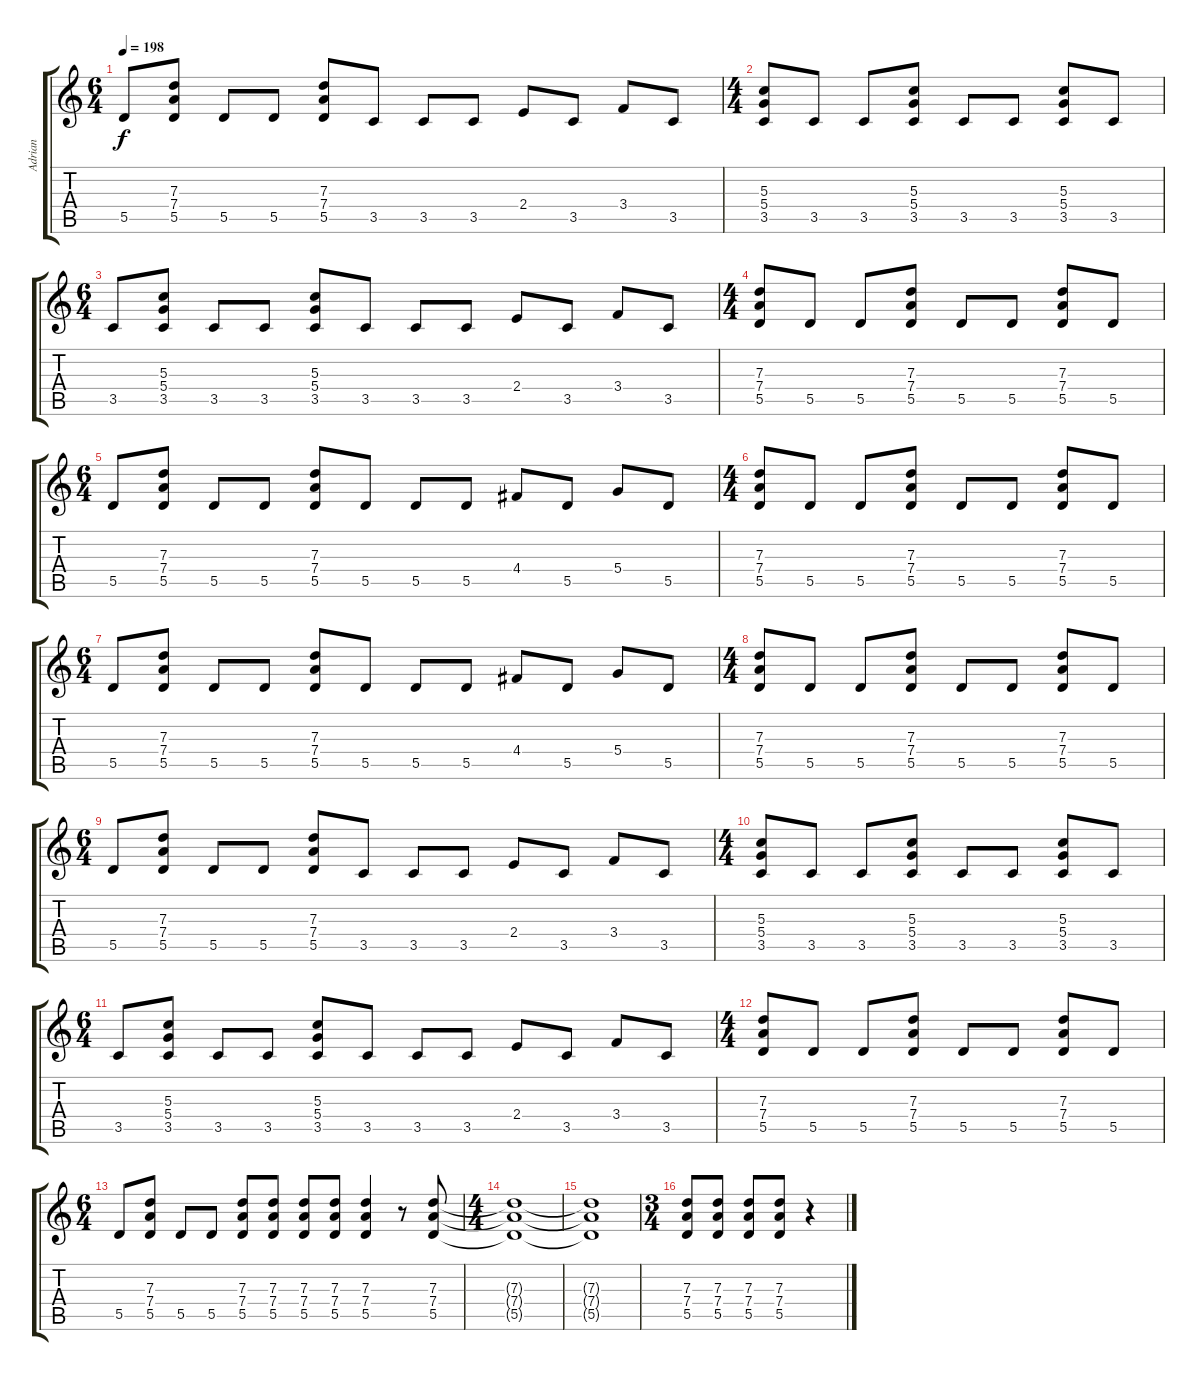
\track ("Adrian" "Adrian") {instrument overdrivenguitar}
\staff {score tabs}
\tuning (E4 B3 G3 D3 A2 E2) {hide}
\ts (6 4)
\tempo 198
\clef g2
\ks c
5.5.8{dy f} (7.3 7.4 5.5).8 5.5.8 5.5.8 (7.3 7.4 5.5).8 3.5.8 3.5.8 3.5.8 2.4.8 3.5.8 3.4.8 3.5.8 |
\ts (4 4)
(5.3 5.4 3.5).8 3.5.8 3.5.8 (5.3 5.4 3.5).8 3.5.8 3.5.8 (5.3 5.4 3.5).8 3.5.8 |
\ts (6 4)
3.5.8 (5.3 5.4 3.5).8 3.5.8 3.5.8 (5.3 5.4 3.5).8 3.5.8 3.5.8 3.5.8 2.4.8 3.5.8 3.4.8 3.5.8 |
\ts (4 4)
(7.3 7.4 5.5).8 5.5.8 5.5.8 (7.3 7.4 5.5).8 5.5.8 5.5.8 (7.3 7.4 5.5).8 5.5.8 |
\ts (6 4)
5.5.8 (7.3 7.4 5.5).8 5.5.8 5.5.8 (7.3 7.4 5.5).8 5.5.8 5.5.8 5.5.8 4.4.8 5.5.8 5.4.8 5.5.8 |
\ts (4 4)
(7.3 7.4 5.5).8 5.5.8 5.5.8 (7.3 7.4 5.5).8 5.5.8 5.5.8 (7.3 7.4 5.5).8 5.5.8 |
\ts (6 4)
5.5.8 (7.3 7.4 5.5).8 5.5.8 5.5.8 (7.3 7.4 5.5).8 5.5.8 5.5.8 5.5.8 4.4.8 5.5.8 5.4.8 5.5.8 |
\ts (4 4)
(7.3 7.4 5.5).8 5.5.8 5.5.8 (7.3 7.4 5.5).8 5.5.8 5.5.8 (7.3 7.4 5.5).8 5.5.8 |
\ts (6 4)
5.5.8 (7.3 7.4 5.5).8 5.5.8 5.5.8 (7.3 7.4 5.5).8 3.5.8 3.5.8 3.5.8 2.4.8 3.5.8 3.4.8 3.5.8 |
\ts (4 4)
(5.3 5.4 3.5).8 3.5.8 3.5.8 (5.3 5.4 3.5).8 3.5.8 3.5.8 (5.3 5.4 3.5).8 3.5.8 |
\ts (6 4)
3.5.8 (5.3 5.4 3.5).8 3.5.8 3.5.8 (5.3 5.4 3.5).8 3.5.8 3.5.8 3.5.8 2.4.8 3.5.8 3.4.8 3.5.8 |
\ts (4 4)
(7.3 7.4 5.5).8 5.5.8 5.5.8 (7.3 7.4 5.5).8 5.5.8 5.5.8 (7.3 7.4 5.5).8 5.5.8 |
\ts (6 4)
5.5.8 (7.3 7.4 5.5).8 5.5.8 5.5.8 (7.3 7.4 5.5).8 (7.3 7.4 5.5).8 (7.3 7.4 5.5).8 (7.3 7.4 5.5).8 (7.3 7.4 5.5).4 r.8 (7.3 7.4 5.5).8 |
\ts (4 4)
(7.3{t} 7.4{t} 5.5{t}).1 |
(7.3{t} 7.4{t} 5.5{t}).1 |
\ts (3 4)
(7.3 7.4 5.5).8 (7.3 7.4 5.5).8 (7.3 7.4 5.5).8 (7.3 7.4 5.5).8 r.4
